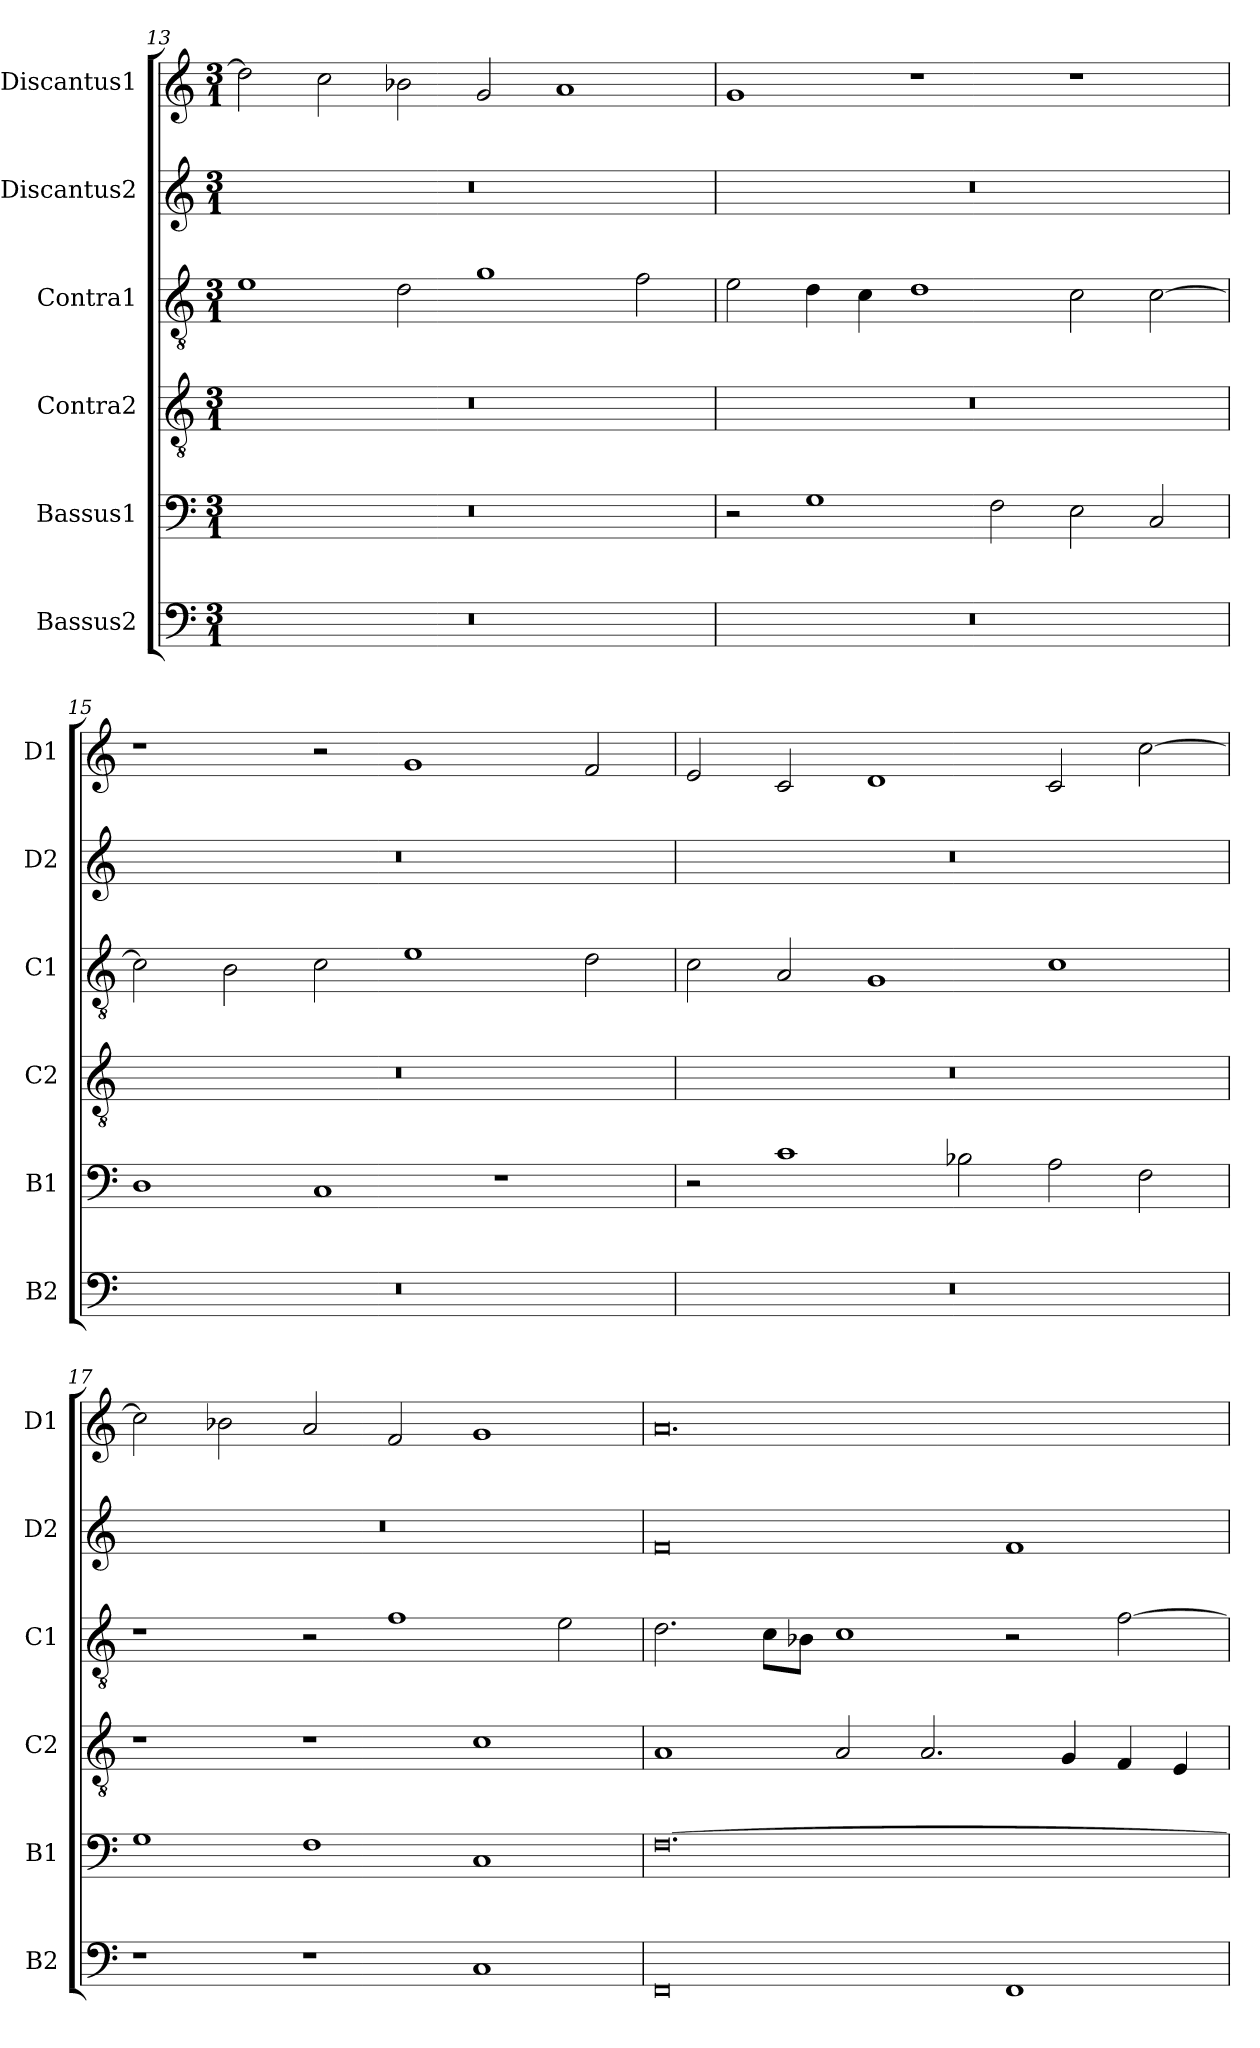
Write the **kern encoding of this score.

**kern	**kern	**kern	**kern	**kern	**kern
*part6	*part5	*part4	*part3	*part2	*part1
*staff6	*staff5	*staff4	*staff3	*staff2	*staff1
*I"Bassus2	*I"Bassus1	*I"Contra2	*I"Contra1	*I"Discantus2	*I"Discantus1
*I'B2	*I'B1	*I'C2	*I'C1	*I'D2	*I'D1
*clefF4	*clefF4	*clefGv2	*clefGv2	*clefG2	*clefG2
*k[]	*k[]	*k[]	*k[]	*k[]	*k[]
*M3/1	*M3/1	*M3/1	*M3/1	*M3/1	*M3/1
=13	=13	=13	=13	=13	=13
0.r	0.r	0.r	1e	0.r	2dd\]
.	.	.	.	.	2cc\
.	.	.	2d\	.	2b-X\
.	.	.	1g	.	2g/
.	.	.	.	.	1a
.	.	.	2f\	.	.
=14	=14	=14	=14	=14	=14
0.r	2r	0.r	2e\	0.r	1g
.	1G	.	4d\	.	.
.	.	.	4c\	.	.
.	.	.	1d	.	1r
.	2F\	.	.	.	.
.	2E\	.	2c\	.	1r
.	2C/	.	[2c\	.	.
=15	=15	=15	=15	=15	=15
0.r	1D	0.r	2c\]	0.r	1r
.	.	.	2B\	.	.
.	1C	.	2c\	.	2r
.	.	.	1e	.	1g
.	1r	.	.	.	.
.	.	.	2d\	.	2f/
=16	=16	=16	=16	=16	=16
0.r	2r	0.r	2c\	0.r	2e/
.	1c	.	2A/	.	2c/
.	.	.	1G	.	1d
.	2B-X\	.	.	.	.
.	2A\	.	1c	.	2c/
.	2F\	.	.	.	[2cc\
=17	=17	=17	=17	=17	=17
1r	1G	1r	1r	0.r	2cc\]
.	.	.	.	.	2b-X\
1r	1F	1r	2r	.	2a/
.	.	.	1f	.	2f/
1C	1C	1c	.	.	1g
.	.	.	2e\	.	.
=18	=18	=18	=18	=18	=18
0FF	[0.F	1A	2.d\	0f	0.a
.	.	.	8c\L	.	.
.	.	.	8B-X\J	.	.
.	.	2A/	1c	.	.
.	.	2.A/	.	.	.
1FF	.	.	2r	1f	.
.	.	4G/	.	.	.
.	.	4F/	[2f\	.	.
.	.	4E/	.	.	.
=	=	=	=	=	=
*-	*-	*-	*-	*-	*-
